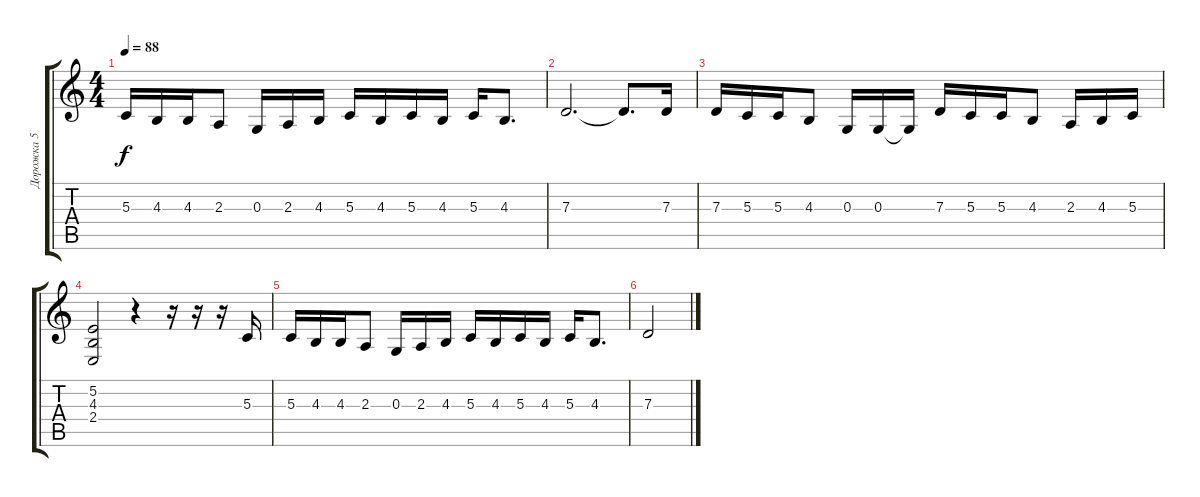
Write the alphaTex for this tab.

\track ("Дорожка 5" "Дорожка 5") {instrument violin}
\staff {score tabs}
\tuning (E4 B3 G3 D3 A2 E2) {hide}
\ts (4 4)
\tempo 88
\clef g2
\ks c
5.3.16{dy f} 4.3.16 4.3.16 2.3.8 0.3.16 2.3.16 4.3.16 5.3.16 4.3.16 5.3.16 4.3.16 5.3.16 4.3.8{d} |
7.3.2{d} 7.3{t}.8{d} 7.3.16 |
7.3.16 5.3.16 5.3.16 4.3.8 0.3.16 0.3.16 0.3{t}.16 7.3.16 5.3.16 5.3.16 4.3.8 2.3.16 4.3.16 5.3.16 |
(5.2 4.3 2.4).2 r.4 r.16 r.16 r.16 5.3.16 |
5.3.16 4.3.16 4.3.16 2.3.8 0.3.16 2.3.16 4.3.16 5.3.16 4.3.16 5.3.16 4.3.16 5.3.16 4.3.8{d} |
7.3.2
